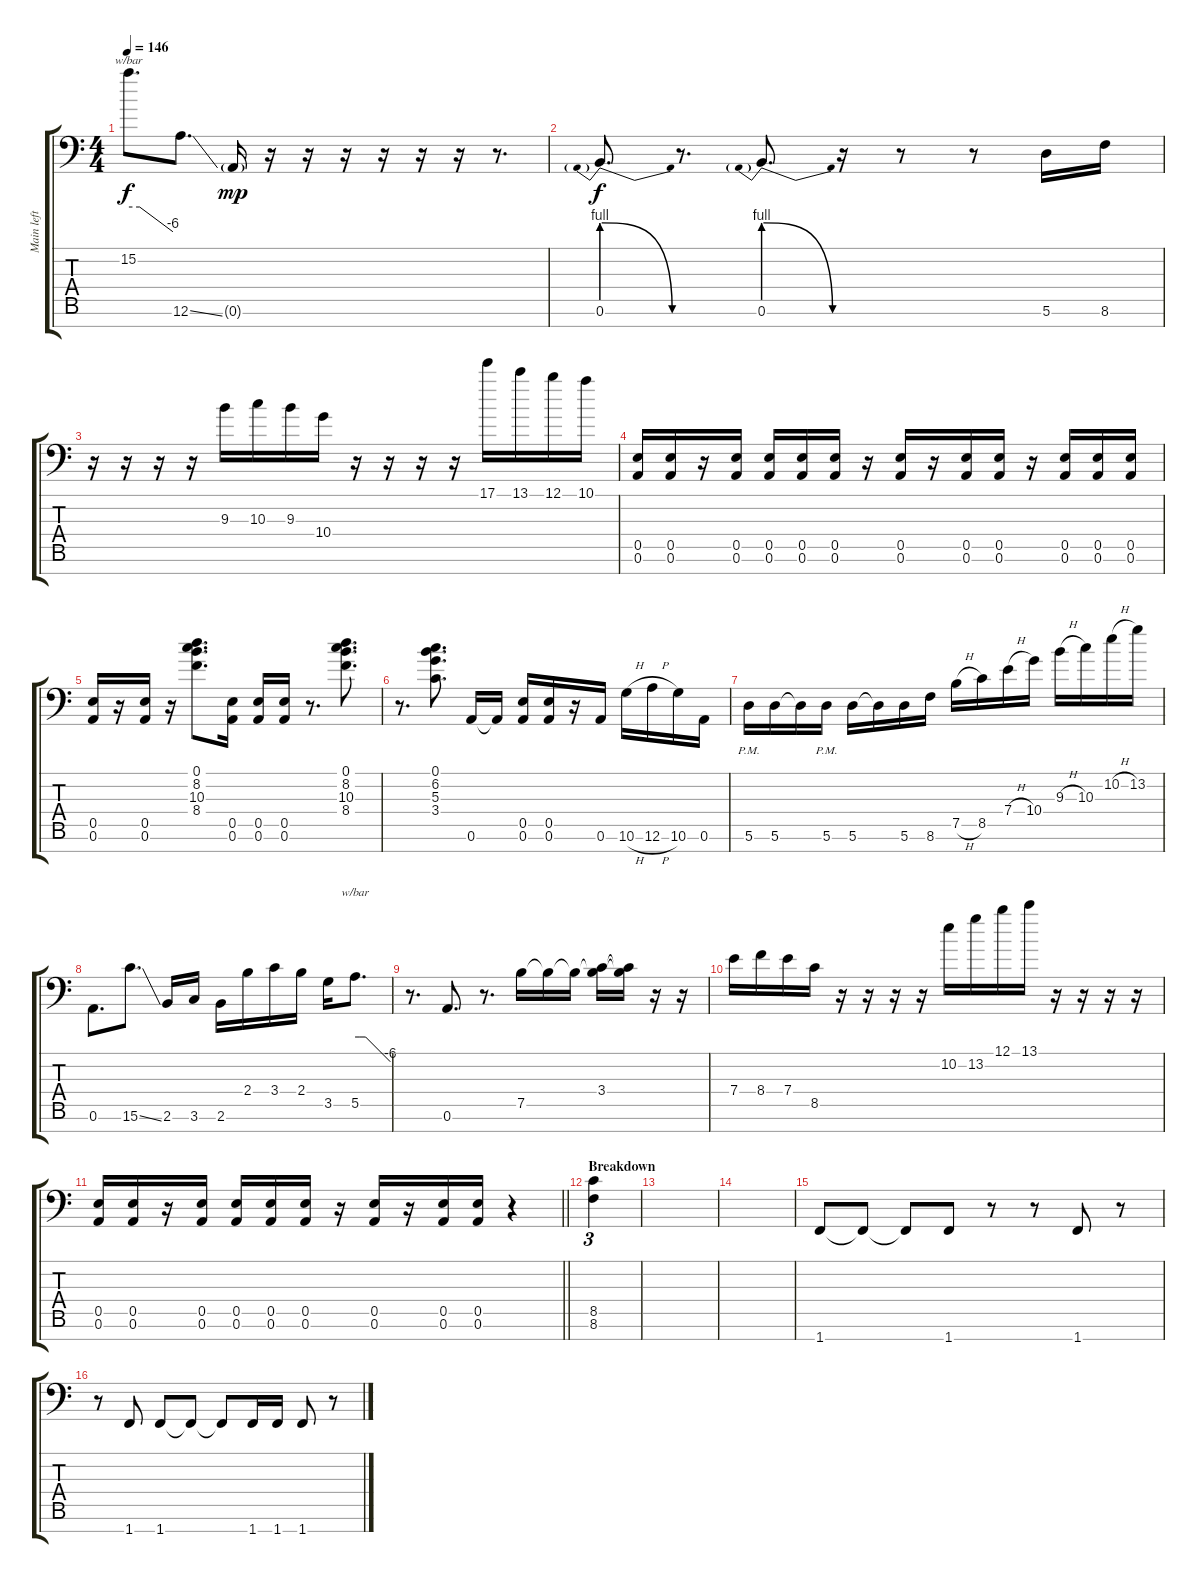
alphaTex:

\track ("Main left" "Main left") {instrument distortionguitar}
\staff {score tabs}
\tuning (B3 Gb3 D3 A2 E2 A1 E1) {hide}
\ts (4 4)
\tempo 146
\clef f4
\ks aminor
15.2.8{d tbe (custom default 0 0 15 0 60 -24) dy f} 12.6{ss}.8{d} 0.6{g}.16{dy mp} r.16 r.16 r.16 r.16 r.16 r.16 r.8{d} |
0.6{be (prebendrelease 0 4 60 0)}.8{d dy f} r.8{d} 0.6{be (prebendrelease 0 4 60 0)}.8{d} r.16 r.8 r.8 5.6.16 8.6.16 |
r.16 r.16 r.16 r.16 9.3.16 10.3.16 9.3.16 10.4.16 r.16 r.16 r.16 r.16 17.1.16 13.1.16 12.1.16 10.1.16 |
(0.5 0.6).16 (0.5 0.6).16 r.16 (0.5 0.6).16 (0.5 0.6).16 (0.5 0.6).16 (0.5 0.6).16 r.16 (0.5 0.6).16 r.16 (0.5 0.6).16 (0.5 0.6).16 r.16 (0.5 0.6).16 (0.5 0.6).16 (0.5 0.6).16 |
(0.5 0.6).16 r.16 (0.5 0.6).16 r.16 (0.1 8.2 10.3 8.4).8{d} (0.5 0.6).16 (0.5 0.6).16 (0.5 0.6).16 r.8{d} (0.1 8.2 10.3 8.4).8{d} |
r.8{d} (0.1 6.2 5.3 3.4).8{d} 0.6.16 0.6{t}.16 (0.5 0.6).16 (0.5 0.6).16 r.16 0.6.16 10.6{h}.16 12.6{h}.16 10.6.16 0.6.16 |
5.6{pm}.16 5.6.16 5.6{t}.16 5.6{pm}.16 5.6.16 5.6{t}.16 5.6.16 8.6.16 7.5{h}.16 8.5.16 7.4{h}.16 10.4.16 9.3{h}.16 10.3.16 10.2{h}.16 13.2.16 |
0.6.8{d} 15.6{ss}.8{d} 2.6.16 3.6.16 2.6.16 2.4.16 3.4.16 2.4.16 3.5.16 5.5.8{d tbe (custom default 0 0 8 0 18 0 60 -24)} |
r.8{d} 0.6.8{d} r.8{d} 7.5.16 7.5{t}.16 7.5{t}.16 (3.4 7.5{t}).16 (3.4{t} 7.5{t}).16 r.16 r.16 |
7.4.16 8.4.16 7.4.16 8.5.16 r.16 r.16 r.16 r.16 10.2.16 13.2.16 12.1.16 13.1.16 r.16 r.16 r.16 r.16 |
\barLineRight lightlight
(0.5 0.6).16 (0.5 0.6).16 r.16 (0.5 0.6).16 (0.5 0.6).16 (0.5 0.6).16 (0.5 0.6).16 r.16 (0.5 0.6).16 r.16 (0.5 0.6).16 (0.5 0.6).16 r.4 |
\section ("" "Breakdown")
(8.5 8.6).4{tu (3 2)} |
|
|
1.7.8 1.7{t}.8 1.7{t}.8 1.7.8 r.8 r.8 1.7.8 r.8 |
r.8 1.7.8 1.7.8 1.7{t}.8 1.7{t}.8 1.7.16 1.7.16 1.7.8 r.8
